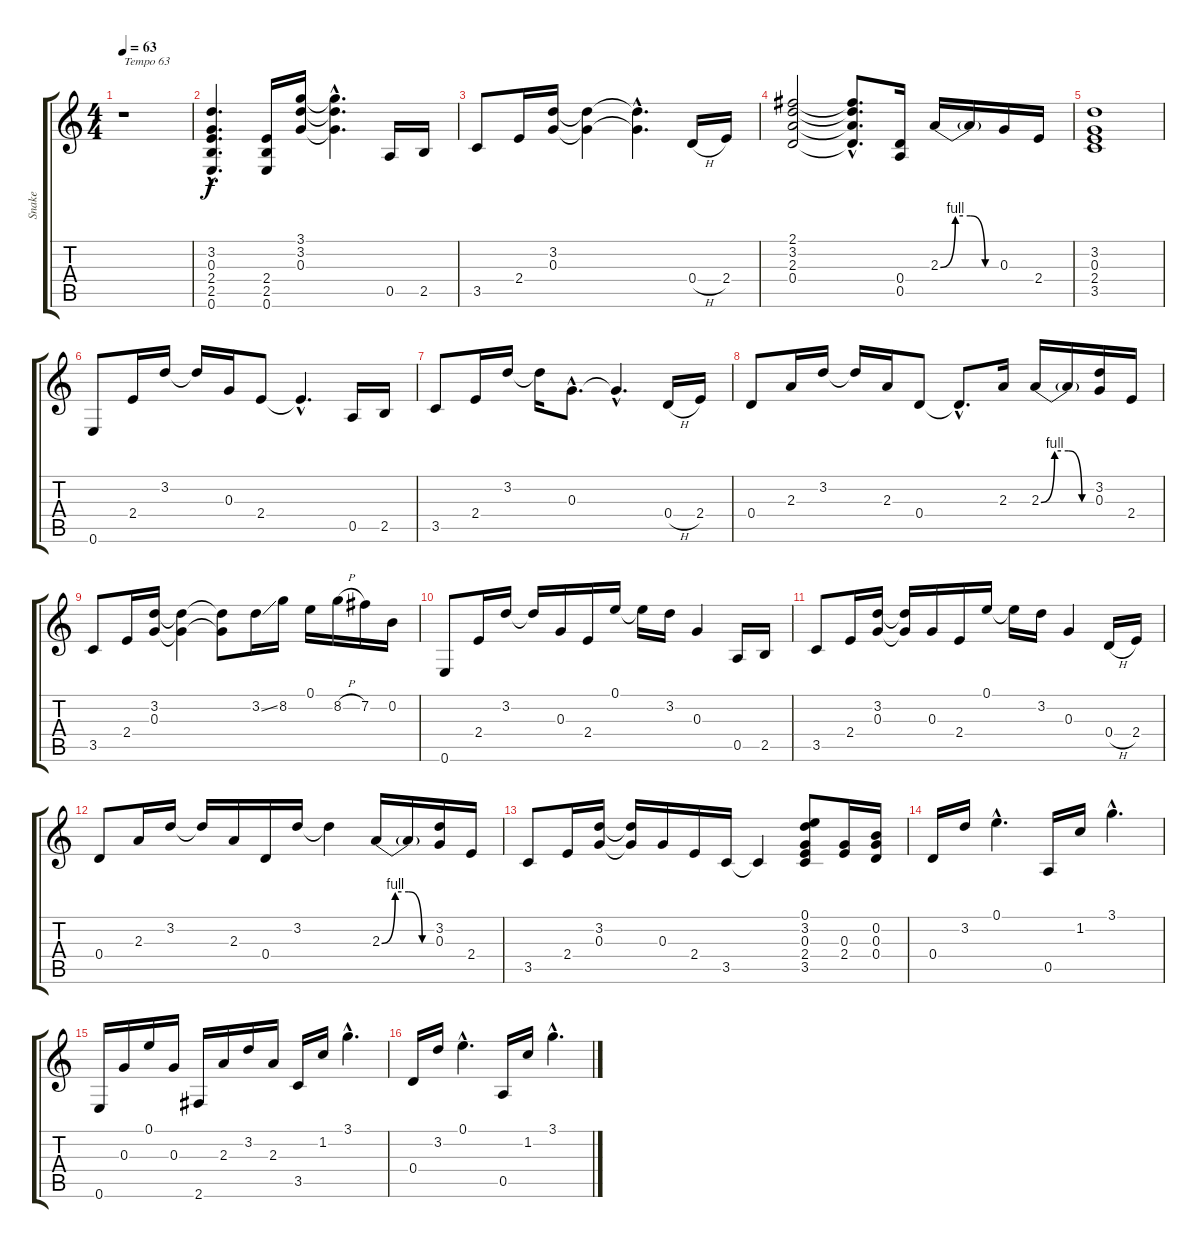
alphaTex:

\track ("Snake" "Snake") {instrument electricguitarclean}
\staff {score tabs}
\tuning (E4 B3 G3 D3 A2 E2) {hide}
\ts (4 4)
\tempo 63
\clef g2
\ks c
r.1{txt "Tempo 63" dy f instrument electricguitarclean} |
(3.2{hac} 0.3{hac} 2.4{hac} 2.5{hac} 0.6{hac}).4{d} (2.4 2.5 0.6).16 (3.1 3.2 0.3).16 (3.1{hac t} 3.2{hac t} 0.3{hac t}).4{d} 0.5.16 2.5.16 |
3.5.8 2.4.16 (3.2 0.3).16 (3.2{t} 0.3{t}).4 (3.2{hac t} 0.3{hac t}).4{d} 0.4{h}.16 2.4.16 |
(2.1 3.2 2.3 0.4).2 (2.1{hac t} 3.2{hac t} 2.3{hac t} 0.4{hac t}).8{d} (0.4 0.5).16 2.3{be (custom 0 0 15 4 30 4 45 0 60 0)}.16 2.3{t}.16 0.3.16 2.4.16 |
(3.2 0.3 2.4 3.5).1 |
0.6.8 2.4.16 3.2.16 3.2{t}.16 0.3.16 2.4.8 2.4{hac t}.4{d} 0.5.16 2.5.16 |
3.5.8 2.4.16 3.2.16 3.2{t}.16 0.3{hac}.8{d} 0.3{hac t}.4{d} 0.4{h}.16 2.4.16 |
0.4.8 2.3.16 3.2.16 3.2{t}.16 2.3.16 0.4.8 0.4{hac t}.8{d} 2.3.16 2.3{be (custom 0 0 15 4 30 4 45 0 60 0)}.16 2.3{t}.16 (3.2 0.3).16 2.4.16 |
3.5.8 2.4.16 (3.2 0.3).16 (3.2{t} 0.3{t}).4 (3.2{t} 0.3{t}).8 3.2{ss}.16 8.2.16 0.1.16 8.2{h}.16 7.2.16 0.2.16 |
0.6.8 2.4.16 3.2.16 3.2{t}.16 0.3.16 2.4.16 0.1.16 0.1{t}.16 3.2.16 0.3.4 0.5.16 2.5.16 |
3.5.8 2.4.16 (3.2 0.3).16 (3.2{t} 0.3{t}).16 0.3.16 2.4.16 0.1.16 0.1{t}.16 3.2.16 0.3.4 0.4{h}.16 2.4.16 |
0.4.8 2.3.16 3.2.16 3.2{t}.16 2.3.16 0.4.16 3.2.16 3.2{t}.4 2.3{be (custom 0 0 15 4 30 4 45 0 60 0)}.16 2.3{t}.16 (3.2 0.3).16 2.4.16 |
3.5.8 2.4.16 (3.2 0.3).16 (3.2{t} 0.3{t}).16 0.3.16 2.4.16 3.5.16 3.5{t}.4 (0.1 3.2 0.3 2.4 3.5).8 (0.3 2.4).16 (0.2 0.3 0.4).16 |
0.4.16 3.2.16 0.1{hac}.4{d} 0.5.16 1.2.16 3.1{hac}.4{d} |
0.6.16 0.3.16 0.1.16 0.3.16 2.6.16 2.3.16 3.2.16 2.3.16 3.5.16 1.2.16 3.1{hac}.4{d} |
0.4.16 3.2.16 0.1{hac}.4{d} 0.5.16 1.2.16 3.1{hac}.4{d}
